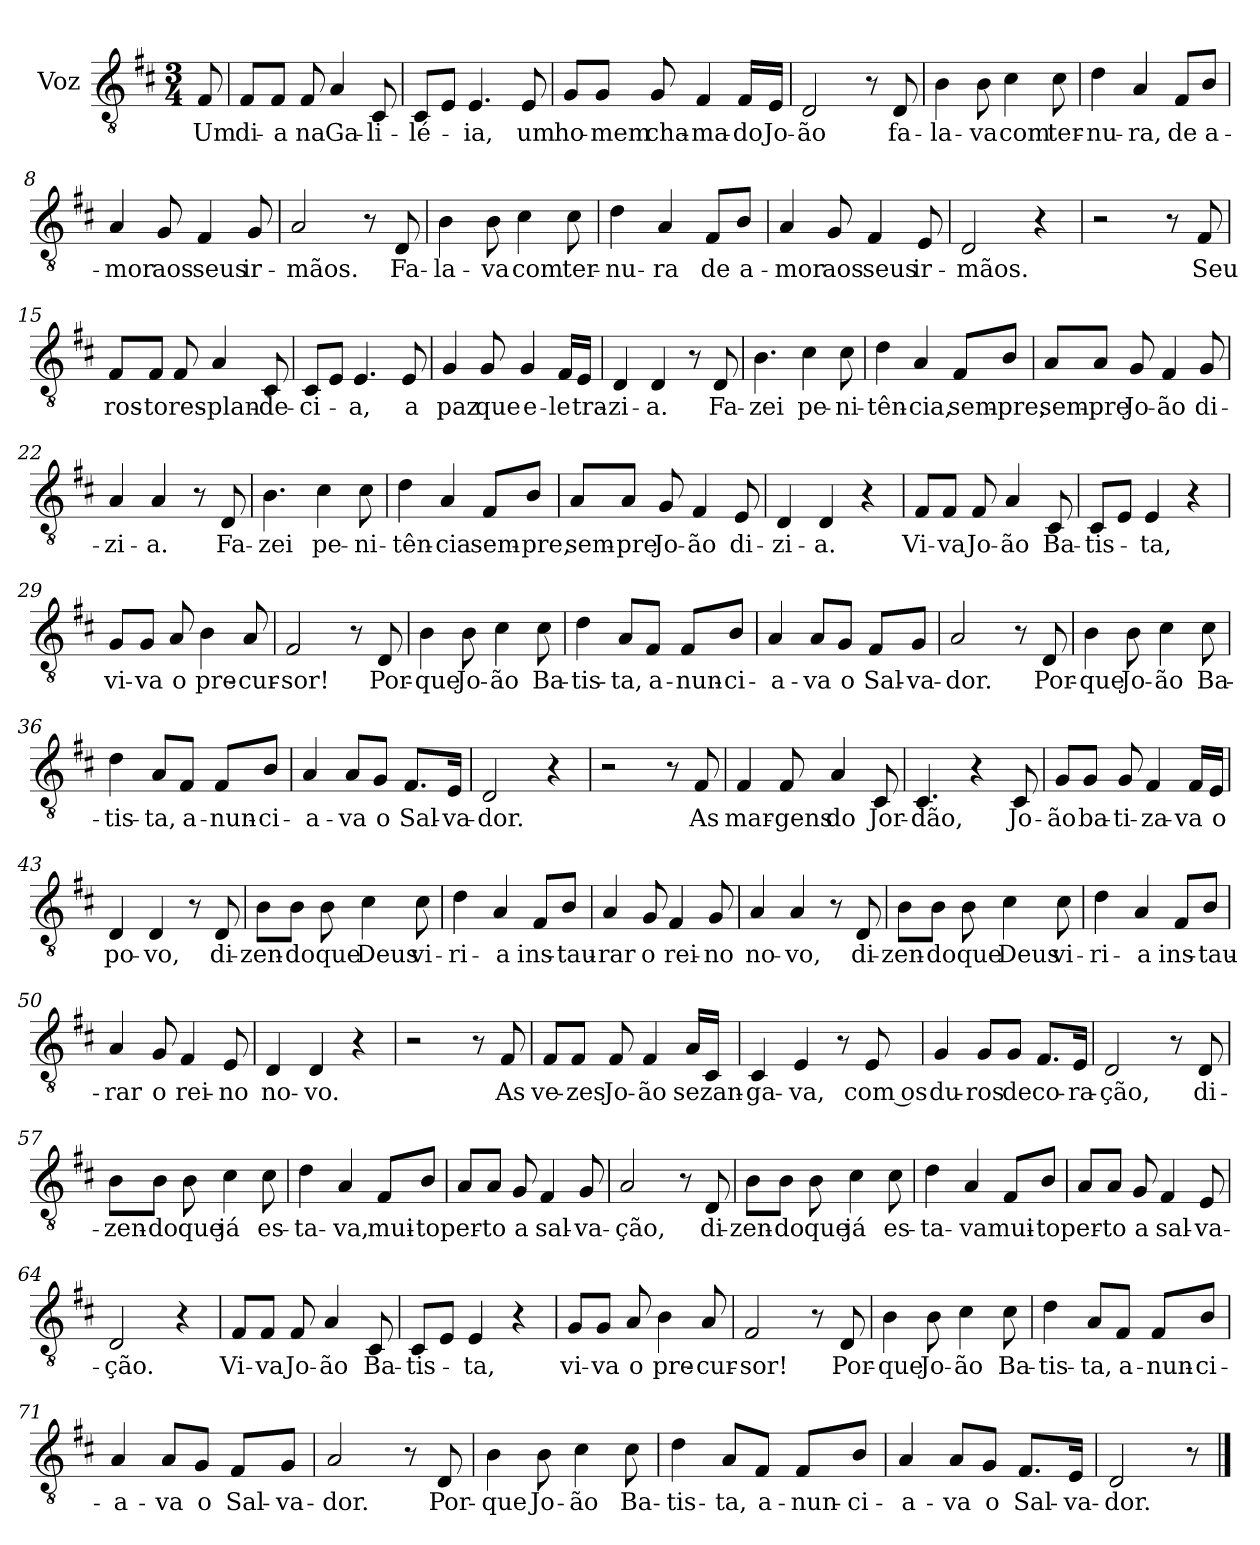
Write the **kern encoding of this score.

**kern	**text
*part1	*part1
*staff1	*staff1
*I"Voz	*
*I'Vo.	*
*clefGv2	*
*k[f#c#]	*
*M3/4	*
*MM96	*
=1	=1
!	!LO:LY:b
8F#/	Um
=2	=2
!	!LO:LY:b
8F#/L	di-
!	!LO:LY:b
8F#/J	-a
!	!LO:LY:b
8F#/	na
!	!LO:LY:b
4A/	Ga-
!	!LO:LY:b
8C#/	-li-
=3	=3
!	!LO:LY:b
8C#/L	-lé-
8E/J	.
!	!LO:LY:b
4.E/	-ia,
!	!LO:LY:b
8E/	um
=4	=4
!	!LO:LY:b
8G/L	ho-
!	!LO:LY:b
8G/J	-mem
!	!LO:LY:b
8G/	cha-
!	!LO:LY:b
4F#/	-ma-
!	!LO:LY:b
16F#/LL	-do
!	!LO:LY:b
16E/JJ	Jo-
=5	=5
!	!LO:LY:b
2D/	-ão
8r	.
!	!LO:LY:b
8D/	fa-
=6	=6
!	!LO:LY:b
4B\	-la-
!	!LO:LY:b
8B\	-va
!	!LO:LY:b
4c#\	com
!	!LO:LY:b
8c#\	ter-
!!LO:LB:g=z
=7	=7
!	!LO:LY:b
4d\	-nu-
!	!LO:LY:b
4A/	-ra,
!	!LO:LY:b
8F#/L	de
!	!LO:LY:b
8B/J	a-
=8	=8
!	!LO:LY:b
4A/	-mor
!	!LO:LY:b
8G/	aos
!	!LO:LY:b
4F#/	seus
!	!LO:LY:b
8G/	ir-
=9	=9
!	!LO:LY:b
2A/	-mãos.
8r	.
!	!LO:LY:b
8D/	Fa-
=10	=10
!	!LO:LY:b
4B\	-la-
!	!LO:LY:b
8B\	-va
!	!LO:LY:b
4c#\	com
!	!LO:LY:b
8c#\	ter-
=11	=11
!	!LO:LY:b
4d\	-nu-
!	!LO:LY:b
4A/	-ra
!	!LO:LY:b
8F#/L	de
!	!LO:LY:b
8B/J	a-
!!LO:LB:g=z
=12	=12
!	!LO:LY:b
4A/	-mor
!	!LO:LY:b
8G/	aos
!	!LO:LY:b
4F#/	seus
!	!LO:LY:b
8E/	ir-
=13	=13
!	!LO:LY:b
2D/	-mãos.
4r	.
=14	=14
2r	.
8r	.
!	!LO:LY:b
8F#/	Seu
=15	=15
!	!LO:LY:b
8F#/L	ros-
!	!LO:LY:b
8F#/J	-to
!	!LO:LY:b
8F#/	res-
!	!LO:LY:b
4A/	-plan-
!	!LO:LY:b
8C#/	-de-
=16	=16
!	!LO:LY:b
8C#/L	-ci-
8E/J	.
!	!LO:LY:b
4.E/	-a,
!	!LO:LY:b
8E/	a
=17	=17
!	!LO:LY:b
4G/	paz
!	!LO:LY:b
8G/	que
!	!LO:LY:b
4G/	e-
!	!LO:LY:b
16F#/LL	-le
!	!LO:LY:b
16E/JJ	tra-
!!LO:LB:g=z
=18	=18
!	!LO:LY:b
4D/	-zi-
!	!LO:LY:b
4D/	-a.
8r	.
!	!LO:LY:b
8D/	Fa-
=19	=19
!	!LO:LY:b
4.B\	-zei
!	!LO:LY:b
4c#\	pe-
!	!LO:LY:b
8c#\	-ni-
=20	=20
!	!LO:LY:b
4d\	-tên-
!	!LO:LY:b
4A/	-cia,
!	!LO:LY:b
8F#/L	sem-
!	!LO:LY:b
8B/J	-pre,
=21	=21
!	!LO:LY:b
8A/L	sem-
!	!LO:LY:b
8A/J	-pre
!	!LO:LY:b
8G/	Jo-
!	!LO:LY:b
4F#/	-ão
!	!LO:LY:b
8G/	di-
=22	=22
!	!LO:LY:b
4A/	-zi-
!	!LO:LY:b
4A/	-a.
8r	.
!	!LO:LY:b
8D/	Fa-
=23	=23
!	!LO:LY:b
4.B\	-zei
!	!LO:LY:b
4c#\	pe-
!	!LO:LY:b
8c#\	-ni-
!!LO:LB:g=z
=24	=24
!	!LO:LY:b
4d\	-tên-
!	!LO:LY:b
4A/	-cia
!	!LO:LY:b
8F#/L	sem-
!	!LO:LY:b
8B/J	-pre,
=25	=25
!	!LO:LY:b
8A/L	sem-
!	!LO:LY:b
8A/J	-pre
!	!LO:LY:b
8G/	Jo-
!	!LO:LY:b
4F#/	-ão
!	!LO:LY:b
8E/	di-
=26	=26
!	!LO:LY:b
4D/	-zi-
!	!LO:LY:b
4D/	-a.
4r	.
=27	=27
!	!LO:LY:b
8F#/L	Vi-
!	!LO:LY:b
8F#/J	-va
!	!LO:LY:b
8F#/	Jo-
!	!LO:LY:b
4A/	-ão
!	!LO:LY:b
8C#/	Ba-
=28	=28
!	!LO:LY:b
8C#/L	-tis-
8E/J	.
!	!LO:LY:b
4E/	-ta,
4r	.
!!LO:LB:g=z
=29	=29
!	!LO:LY:b
8G/L	vi-
!	!LO:LY:b
8G/J	-va
!	!LO:LY:b
8A/	o
!	!LO:LY:b
4B\	pre-
!	!LO:LY:b
8A/	-cur-
=30	=30
!	!LO:LY:b
2F#/	-sor!
8r	.
!	!LO:LY:b
8D/	Por-
=31	=31
!	!LO:LY:b
4B\	-que
!	!LO:LY:b
8B\	Jo-
!	!LO:LY:b
4c#\	-ão
!	!LO:LY:b
8c#\	Ba-
=32	=32
!	!LO:LY:b
4d\	-tis-
!	!LO:LY:b
8A/L	-ta,
!	!LO:LY:b
8F#/J	a-
!	!LO:LY:b
8F#/L	-nun-
!	!LO:LY:b
8B/J	-ci-
=33	=33
!	!LO:LY:b
4A/	-a-
!	!LO:LY:b
8A/L	-va
!	!LO:LY:b
8G/J	o
!	!LO:LY:b
8F#/L	Sal-
!	!LO:LY:b
8G/J	-va-
=34	=34
!	!LO:LY:b
2A/	-dor.
8r	.
!	!LO:LY:b
8D/	Por-
!!LO:LB:g=z
=35	=35
!	!LO:LY:b
4B\	-que
!	!LO:LY:b
8B\	Jo-
!	!LO:LY:b
4c#\	-ão
!	!LO:LY:b
8c#\	Ba-
=36	=36
!	!LO:LY:b
4d\	-tis-
!	!LO:LY:b
8A/L	-ta,
!	!LO:LY:b
8F#/J	a-
!	!LO:LY:b
8F#/L	-nun-
!	!LO:LY:b
8B/J	-ci-
=37	=37
!	!LO:LY:b
4A/	-a-
!	!LO:LY:b
8A/L	-va
!	!LO:LY:b
8G/J	o
!	!LO:LY:b
8.F#/L	Sal-
!	!LO:LY:b
16E/Jk	-va-
=38	=38
!	!LO:LY:b
2D/	-dor.
4r	.
=39	=39
2r	.
8r	.
!	!LO:LY:b
8F#/	As
=40	=40
!	!LO:LY:b
4F#/	mar-
!	!LO:LY:b
8F#/	-gens
!	!LO:LY:b
4A/	do
!	!LO:LY:b
8C#/	Jor-
!!LO:LB:g=z
=41	=41
!	!LO:LY:b
4.C#/	-dão,
4r	.
!	!LO:LY:b
8C#/	Jo-
=42	=42
!	!LO:LY:b
8G/L	-ão
!	!LO:LY:b
8G/J	ba-
!	!LO:LY:b
8G/	-ti-
!	!LO:LY:b
4F#/	-za-
!	!LO:LY:b
16F#/LL	-va
!	!LO:LY:b
16E/JJ	o
=43	=43
!	!LO:LY:b
4D/	po-
!	!LO:LY:b
4D/	-vo,
8r	.
!	!LO:LY:b
8D/	di-
=44	=44
!	!LO:LY:b
8B\L	-zen-
!	!LO:LY:b
8B\J	-do
!	!LO:LY:b
8B\	que
!	!LO:LY:b
4c#\	Deus
!	!LO:LY:b
8c#\	vi-
=45	=45
!	!LO:LY:b
4d\	-ri-
!	!LO:LY:b
4A/	-a
!	!LO:LY:b
8F#/L	ins-
!	!LO:LY:b
8B/J	-tau-
!!LO:LB:g=z
=46	=46
!	!LO:LY:b
4A/	-rar
!	!LO:LY:b
8G/	o
!	!LO:LY:b
4F#/	rei-
!	!LO:LY:b
8G/	-no
=47	=47
!	!LO:LY:b
4A/	no-
!	!LO:LY:b
4A/	-vo,
8r	.
!	!LO:LY:b
8D/	di-
=48	=48
!	!LO:LY:b
8B\L	-zen-
!	!LO:LY:b
8B\J	-do
!	!LO:LY:b
8B\	que
!	!LO:LY:b
4c#\	Deus
!	!LO:LY:b
8c#\	vi-
=49	=49
!	!LO:LY:b
4d\	-ri-
!	!LO:LY:b
4A/	-a
!	!LO:LY:b
8F#/L	ins-
!	!LO:LY:b
8B/J	-tau-
=50	=50
!	!LO:LY:b
4A/	-rar
!	!LO:LY:b
8G/	o
!	!LO:LY:b
4F#/	rei-
!	!LO:LY:b
8E/	-no
=51	=51
!	!LO:LY:b
4D/	no-
!	!LO:LY:b
4D/	-vo.
4r	.
!!LO:PB:g=z
=52	=52
2r	.
8r	.
!	!LO:LY:b
8F#/	As
=53	=53
!	!LO:LY:b
8F#/L	ve-
!	!LO:LY:b
8F#/J	-zes
!	!LO:LY:b
8F#/	Jo-
!	!LO:LY:b
4F#/	-ão
!	!LO:LY:b
16A/LL	se
!	!LO:LY:b
16C#/JJ	zan-
=54	=54
!	!LO:LY:b
4C#/	-ga-
!	!LO:LY:b
4E/	-va,
8r	.
!	!LO:LY:b
8E/	com os
=55	=55
!	!LO:LY:b
4G/	du-
!	!LO:LY:b
8G/L	-ros
!	!LO:LY:b
8G/J	de
!	!LO:LY:b
8.F#/L	co-
!	!LO:LY:b
16E/Jk	-ra-
=56	=56
!	!LO:LY:b
2D/	-ção,
8r	.
!	!LO:LY:b
8D/	di-
!!LO:LB:g=z
=57	=57
!	!LO:LY:b
8B\L	-zen-
!	!LO:LY:b
8B\J	-do
!	!LO:LY:b
8B\	que
!	!LO:LY:b
4c#\	já
!	!LO:LY:b
8c#\	es-
=58	=58
!	!LO:LY:b
4d\	-ta-
!	!LO:LY:b
4A/	-va,
!	!LO:LY:b
8F#/L	mui-
!	!LO:LY:b
8B/J	-to
=59	=59
!	!LO:LY:b
8A/L	per-
!	!LO:LY:b
8A/J	-to
!	!LO:LY:b
8G/	a
!	!LO:LY:b
4F#/	sal-
!	!LO:LY:b
8G/	-va-
=60	=60
!	!LO:LY:b
2A/	-ção,
8r	.
!	!LO:LY:b
8D/	di-
=61	=61
!	!LO:LY:b
8B\L	-zen-
!	!LO:LY:b
8B\J	-do
!	!LO:LY:b
8B\	que
!	!LO:LY:b
4c#\	já
!	!LO:LY:b
8c#\	es-
!!LO:LB:g=z
=62	=62
!	!LO:LY:b
4d\	-ta-
!	!LO:LY:b
4A/	-va
!	!LO:LY:b
8F#/L	mui-
!	!LO:LY:b
8B/J	-to
=63	=63
!	!LO:LY:b
8A/L	per-
!	!LO:LY:b
8A/J	-to
!	!LO:LY:b
8G/	a
!	!LO:LY:b
4F#/	sal-
!	!LO:LY:b
8E/	-va-
=64	=64
!	!LO:LY:b
2D/	-ção.
4r	.
=65	=65
!	!LO:LY:b
8F#/L	Vi-
!	!LO:LY:b
8F#/J	-va
!	!LO:LY:b
8F#/	Jo-
!	!LO:LY:b
4A/	-ão
!	!LO:LY:b
8C#/	Ba-
=66	=66
!	!LO:LY:b
8C#/L	-tis-
8E/J	.
!	!LO:LY:b
4E/	-ta,
4r	.
=67	=67
!	!LO:LY:b
8G/L	vi-
!	!LO:LY:b
8G/J	-va
!	!LO:LY:b
8A/	o
!	!LO:LY:b
4B\	pre-
!	!LO:LY:b
8A/	-cur-
!!LO:LB:g=z
=68	=68
!	!LO:LY:b
2F#/	-sor!
8r	.
!	!LO:LY:b
8D/	Por-
=69	=69
!	!LO:LY:b
4B\	-que
!	!LO:LY:b
8B\	Jo-
!	!LO:LY:b
4c#\	-ão
!	!LO:LY:b
8c#\	Ba-
=70	=70
!	!LO:LY:b
4d\	-tis-
!	!LO:LY:b
8A/L	-ta,
!	!LO:LY:b
8F#/J	a-
!	!LO:LY:b
8F#/L	-nun-
!	!LO:LY:b
8B/J	-ci-
=71	=71
!	!LO:LY:b
4A/	-a-
!	!LO:LY:b
8A/L	-va
!	!LO:LY:b
8G/J	o
!	!LO:LY:b
8F#/L	Sal-
!	!LO:LY:b
8G/J	-va-
=72	=72
!	!LO:LY:b
2A/	-dor.
8r	.
!	!LO:LY:b
8D/	Por-
=73	=73
!	!LO:LY:b
4B\	-que
!	!LO:LY:b
8B\	Jo-
!	!LO:LY:b
4c#\	-ão
!	!LO:LY:b
8c#\	Ba-
!!LO:LB:g=z
=74	=74
!	!LO:LY:b
4d\	-tis-
!	!LO:LY:b
8A/L	-ta,
!	!LO:LY:b
8F#/J	a-
!	!LO:LY:b
8F#/L	-nun-
!	!LO:LY:b
8B/J	-ci-
=75	=75
!	!LO:LY:b
4A/	-a-
!	!LO:LY:b
8A/L	-va
!	!LO:LY:b
8G/J	o
!	!LO:LY:b
8.F#/L	Sal-
!	!LO:LY:b
16E/Jk	-va-
=76	=76
!	!LO:LY:b
2D/	-dor.
8r	.
==	==
*-	*-
